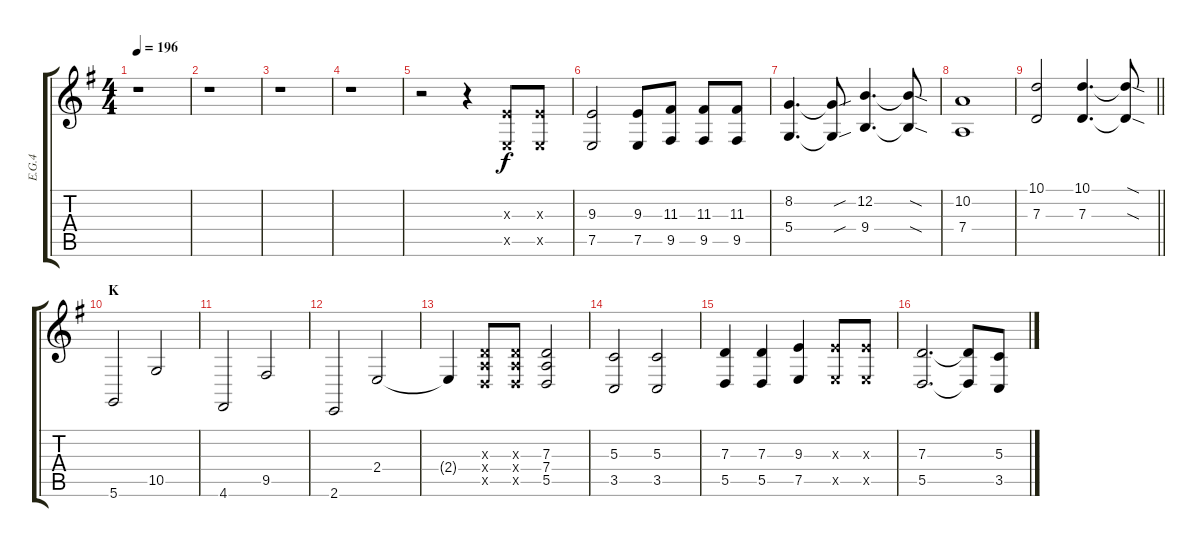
\track ("E.G.4" "E.G.4") {instrument tremolostrings}
\staff {score tabs}
\tuning (E4 B3 G3 D3 A2 D2) {hide}
\ts (4 4)
\tempo 196
\clef g2
\ks g
r.1{dy f} |
r.1 |
r.1 |
r.1 |
r.2 r.4 (9.3{x} 7.5{x}).8 (9.3{x} 7.5{x}).8 |
(9.3 7.5).2 (9.3 7.5).8 (11.3 9.5).8 (11.3 9.5).8 (11.3 9.5).8 |
(8.2 5.4).4{d} (8.2{sou t} 5.4{sou t}).8 (12.2 9.4).4{d} (12.2{sod t} 9.4{sod t}).8 |
(10.2 7.4).1 |
\barLineRight lightlight
(10.1 7.3).2 (10.1 7.3).4{d} (10.1{sod t} 7.3{sod t}).8 |
\section ("" "K")
5.6.2 10.5.2 |
4.6.2 9.5.2 |
2.6.2 2.4.2 |
2.4{t}.4 (7.3{x} 7.4{x} 5.5{x}).8 (7.3{x} 7.4{x} 5.5{x}).8 (7.3 7.4 5.5).2 |
(5.3 3.5).2 (5.3 3.5).2 |
(7.3 5.5).4 (7.3 5.5).4 (9.3 7.5).4 (9.3{x} 7.5{x}).8 (9.3{x} 7.5{x}).8 |
(7.3 5.5).2{d} (7.3{t} 5.5{t}).8 (5.3 3.5).8
